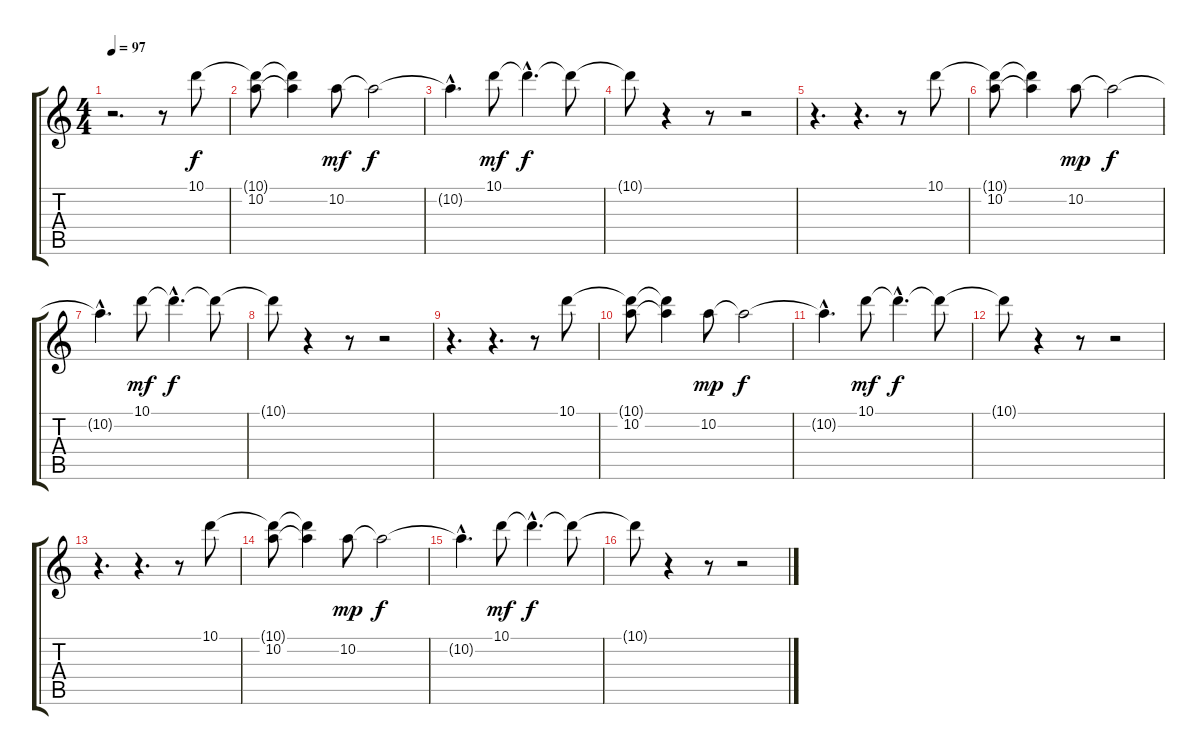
\track "" {instrument distortionguitar}
\staff {score tabs}
\tuning (E4 B3 G3 D3 A2 E2) {hide}
\ts (4 4)
\tempo 97
\clef g2
\ks c
r.2{d dy f} r.8 10.1.8{volume 12} |
\section ("" "")
(10.1{t} 10.2).8{volume 8} (10.1{t} 10.2{t}).4 10.2.8{dy mf volume 12} 10.2{t}.2{dy f volume 8} |
10.2{hac t}.4{d} 10.1.8{dy mf volume 12} 10.1{hac t}.4{d dy f volume 8} 10.1{t}.8 |
10.1{t}.8 r.4 r.8 r.2 |
r.4{d} r.4{d} r.8 10.1.8{volume 12} |
(10.1{t} 10.2).8{volume 9} (10.1{t} 10.2{t}).4 10.2.8{dy mp volume 12} 10.2{t}.2{dy f volume 8} |
10.2{hac t}.4{d} 10.1.8{dy mf volume 12} 10.1{hac t}.4{d dy f volume 8} 10.1{t}.8 |
10.1{t}.8 r.4 r.8 r.2 |
r.4{d} r.4{d} r.8 10.1.8{volume 12} |
(10.1{t} 10.2).8{volume 9} (10.1{t} 10.2{t}).4 10.2.8{dy mp volume 12} 10.2{t}.2{dy f volume 9} |
10.2{hac t}.4{d} 10.1.8{dy mf volume 11} 10.1{hac t}.4{d dy f volume 7} 10.1{t}.8 |
10.1{t}.8 r.4 r.8 r.2 |
r.4{d} r.4{d} r.8 10.1.8{volume 10} |
(10.1{t} 10.2).8{volume 6} (10.1{t} 10.2{t}).4 10.2.8{dy mp volume 9} 10.2{t}.2{dy f volume 5} |
10.2{hac t}.4{d} 10.1.8{dy mf volume 8} 10.1{hac t}.4{d dy f volume 3} 10.1{t}.8 |
10.1{t}.8 r.4 r.8 r.2
